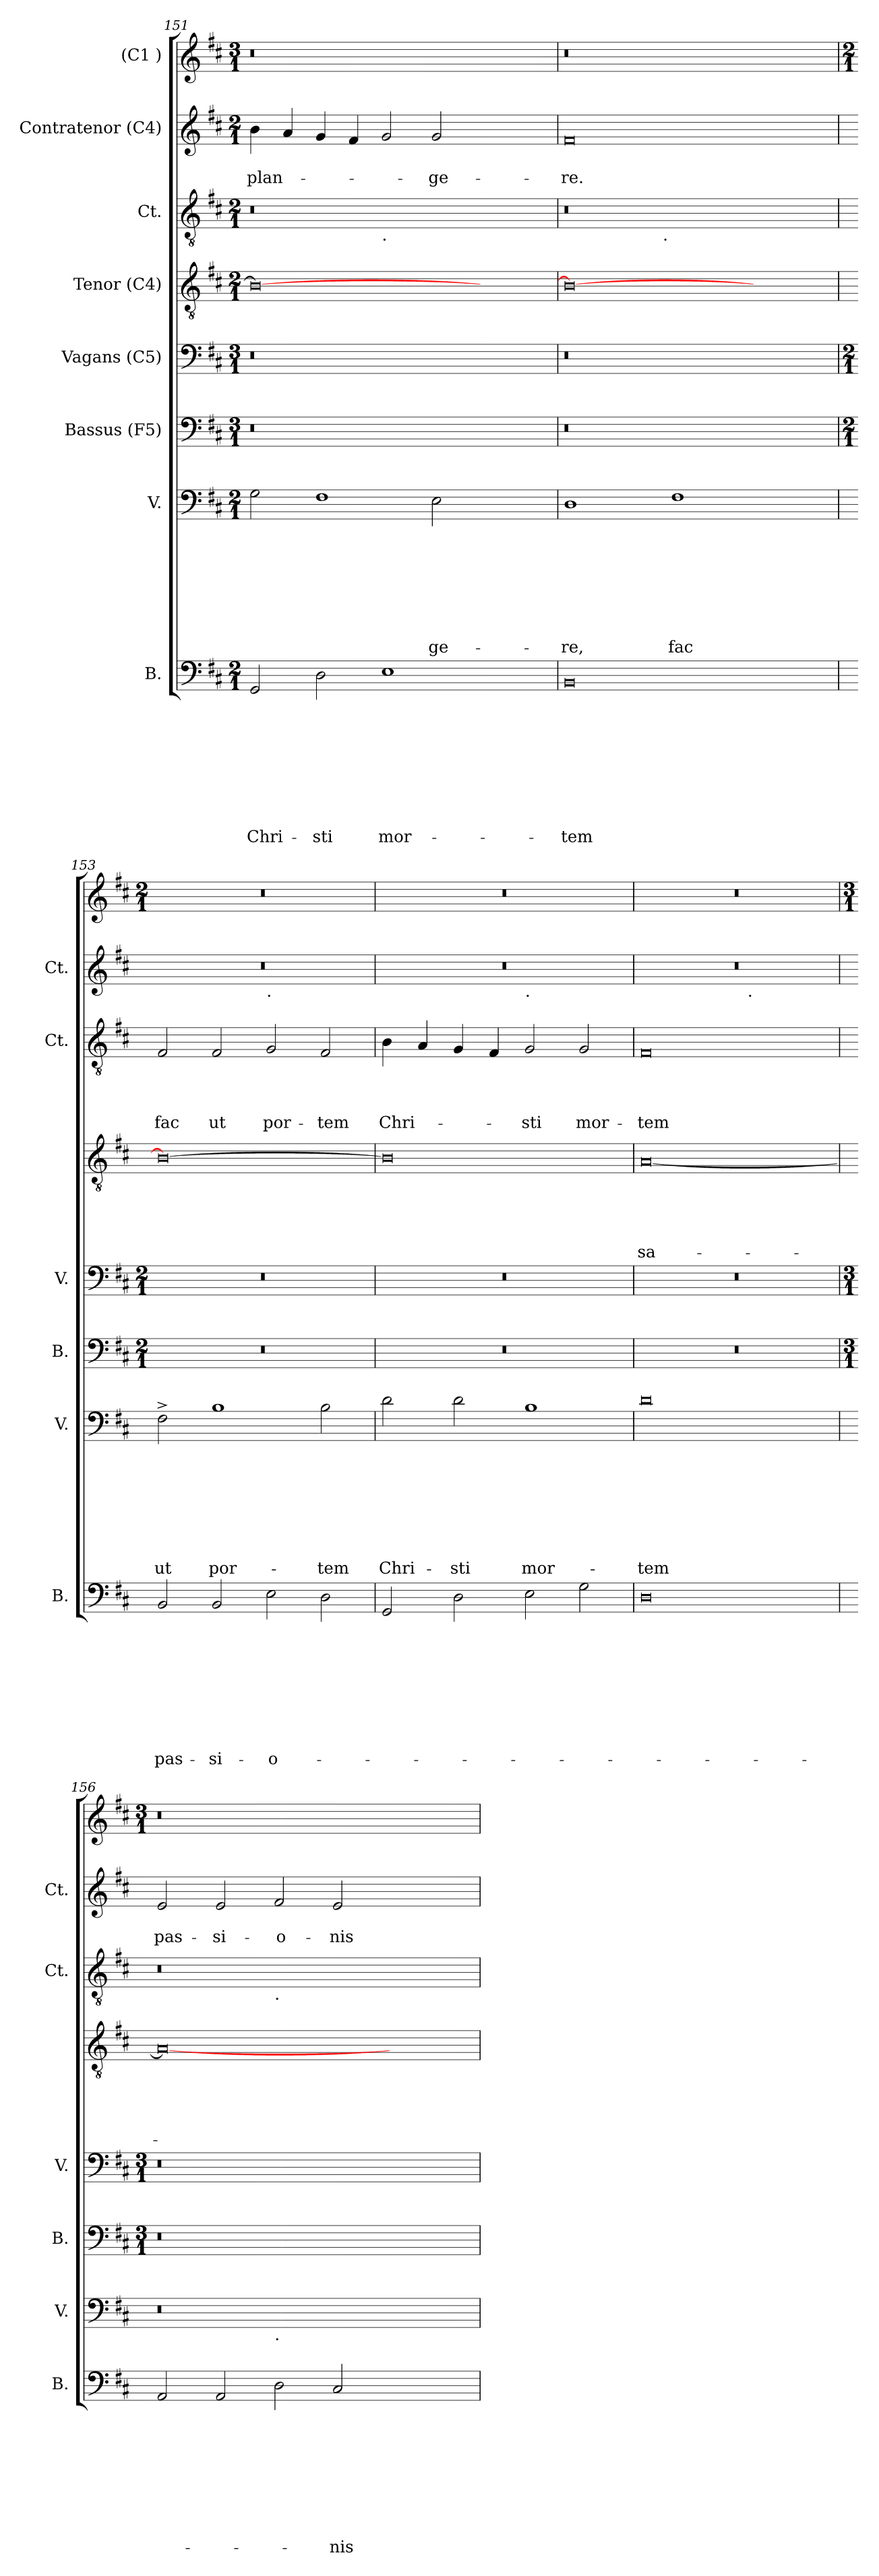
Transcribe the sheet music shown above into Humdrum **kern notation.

**kern	**text	**text	**text	**text	**text	**text	**text	**text	**text	**kern	**text	**text	**text	**text	**text	**text	**text	**text	**kern	**kern	**kern	**text	**text	**text	**text	**text	**kern	**text	**text	**text	**text	**kern	**text	**text	**kern
*part8	*part8	*part8	*part8	*part8	*part8	*part8	*part8	*part8	*part8	*part7	*part7	*part7	*part7	*part7	*part7	*part7	*part7	*part7	*part6	*part5	*part4	*part4	*part4	*part4	*part4	*part4	*part3	*part3	*part3	*part3	*part3	*part2	*part2	*part2	*part1
*staff8	*staff8	*staff8	*staff8	*staff8	*staff8	*staff8	*staff8	*staff8	*staff8	*staff7	*staff7	*staff7	*staff7	*staff7	*staff7	*staff7	*staff7	*staff7	*staff6	*staff5	*staff4	*staff4	*staff4	*staff4	*staff4	*staff4	*staff3	*staff3	*staff3	*staff3	*staff3	*staff2	*staff2	*staff2	*staff1
*I"B.	*	*	*	*	*	*	*	*	*	*I"V.	*	*	*	*	*	*	*	*	*I"Bassus (F5)	*I"Vagans (C5)	*I"Tenor (C4)	*	*	*	*	*	*I"Ct.	*	*	*	*	*I"Contratenor (C4)	*	*	*I"(C1 )
*I'B.	*	*	*	*	*	*	*	*	*	*I'V.	*	*	*	*	*	*	*	*	*I'B.	*I'V.	*	*	*	*	*	*	*I'Ct.	*	*	*	*	*I'Ct.	*	*	*
!!LO:PB:g=z
*clefF4	*	*	*	*	*	*	*	*	*	*clefF4	*	*	*	*	*	*	*	*	*clefF4	*clefF4	*clefGv2	*	*	*	*	*	*clefGv2	*	*	*	*	*clefG2	*	*	*clefG2
*k[f#c#]	*	*	*	*	*	*	*	*	*	*k[f#c#]	*	*	*	*	*	*	*	*	*k[f#c#]	*k[f#c#]	*k[f#c#]	*	*	*	*	*	*k[f#c#]	*	*	*	*	*k[f#c#]	*	*	*k[f#c#]
*D:	*	*	*	*	*	*	*	*	*	*D:	*	*	*	*	*	*	*	*	*D:	*D:	*D:	*	*	*	*	*	*D:	*	*	*	*	*D:	*	*	*D:
*M2/1	*	*	*	*	*	*	*	*	*	*M2/1	*	*	*	*	*	*	*	*	*M3/1	*M3/1	*M2/1	*	*	*	*	*	*M2/1	*	*	*	*	*M2/1	*	*	*M3/1
=151	=151	=151	=151	=151	=151	=151	=151	=151	=151	=151	=151	=151	=151	=151	=151	=151	=151	=151	=151	=151	=151	=151	=151	=151	=151	=151	=151	=151	=151	=151	=151	=151	=151	=151	=151
!	!	!	!	!	!	!	!	!	!LO:LY:b	!	!	!	!	!	!	!	!	!	!	!	!	!	!	!	!	!	!	!	!	!	!	!	!	!LO:LY:b	!
*	*	*	*	*	*	*	*	*	*	*	*	*	*	*	*	*	*	*	*	*	*	*	*	*	*	*	*^	*	*	*	*	*	*	*	*
2GG/	.	.	.	.	.	.	.	.	Chri-	2G\	.	.	.	.	.	.	.	.	0.r	0.r	0B_	.	.	.	.	.	0r	1ryy	.	.	.	.	4b\	.	plan-	0.r
.	.	.	.	.	.	.	.	.	.	.	.	.	.	.	.	.	.	.	.	.	.	.	.	.	.	.	.	.	.	.	.	.	4a/	.	.	.
!	!	!	!	!	!	!	!	!	!LO:LY:b	!	!	!	!	!	!	!	!	!	!	!	!	!	!	!	!	!	!	!	!	!	!	!	!	!	!	!
2D\	.	.	.	.	.	.	.	.	-sti	1F#	.	.	.	.	.	.	.	.	.	.	.	.	.	.	.	.	.	.	.	.	.	.	4g/	.	.	.
.	.	.	.	.	.	.	.	.	.	.	.	.	.	.	.	.	.	.	.	.	.	.	.	.	.	.	.	.	.	.	.	.	4f#/	.	.	.
!	!	!	!	!	!	!	!	!	!	!	!	!	!	!	!	!	!	!	!	!	!	!	!	!	!	!	!	!LO:TX:b:t=.	!	!	!	!	!	!	!	!
!	!	!	!	!	!	!	!	!	!LO:LY:b	!	!	!	!	!	!	!	!	!	!	!	!	!	!	!	!	!	!	!	!	!	!	!	!	!	!	!
1E	.	.	.	.	.	.	.	.	mor-	.	.	.	.	.	.	.	.	.	.	.	.	.	.	.	.	.	.	0ryy	.	.	.	.	2g/	.	.	.
!	!	!	!	!	!	!	!	!	!	!	!	!	!	!	!	!	!	!LO:LY:b	!	!	!	!	!	!	!	!	!	!	!	!	!	!	!	!	!LO:LY:b	!
.	.	.	.	.	.	.	.	.	.	2E\	.	.	.	.	.	.	.	-ge-	.	.	.	.	.	.	.	.	.	.	.	.	.	.	2g/	.	-ge-	.
1ryy	.	.	.	.	.	.	.	.	.	1ryy	.	.	.	.	.	.	.	.	.	.	1ryy	.	.	.	.	.	1ryy	.	.	.	.	.	1ryy	.	.	.
=152	=152	=152	=152	=152	=152	=152	=152	=152	=152	=152	=152	=152	=152	=152	=152	=152	=152	=152	=152	=152	=152	=152	=152	=152	=152	=152	=152	=152	=152	=152	=152	=152	=152	=152	=152	=152
!	!	!	!	!	!	!	!	!	!LO:LY:b	!	!	!	!	!	!	!	!	!LO:LY:b	!	!	!	!	!	!	!	!	!	!	!	!	!	!	!	!	!LO:LY:b	!
0BB	.	.	.	.	.	.	.	.	-tem	1D	.	.	.	.	.	.	.	-re,	0.r	0.r	0B_	.	.	.	.	.	0r	2ryy	.	.	.	.	0f#	.	-re.	0.r
.	.	.	.	.	.	.	.	.	.	.	.	.	.	.	.	.	.	.	.	.	.	.	.	.	.	.	.	4...ryy	.	.	.	.	.	.	.	.
!	!	!	!	!	!	!	!	!	!	!	!	!	!	!	!	!	!	!	!	!	!	!	!	!	!	!	!	!LO:TX:b:t=.	!	!	!	!	!	!	!	!
.	.	.	.	.	.	.	.	.	.	.	.	.	.	.	.	.	.	.	.	.	.	.	.	.	.	.	.	1ryy	.	.	.	.	.	.	.	.
!	!	!	!	!	!	!	!	!	!	!	!	!	!	!	!	!	!	!LO:LY:b	!	!	!	!	!	!	!	!	!	!	!	!	!	!	!	!	!	!
.	.	.	.	.	.	.	.	.	.	1F#	.	.	.	.	.	.	.	fac	.	.	.	.	.	.	.	.	.	.	.	.	.	.	.	.	.	.
.	.	.	.	.	.	.	.	.	.	.	.	.	.	.	.	.	.	.	.	.	.	.	.	.	.	.	.	1ryy	.	.	.	.	.	.	.	.
1ryy	.	.	.	.	.	.	.	.	.	1ryy	.	.	.	.	.	.	.	.	.	.	1ryy	.	.	.	.	.	1ryy	.	.	.	.	.	1ryy	.	.	.
.	.	.	.	.	.	.	.	.	.	.	.	.	.	.	.	.	.	.	.	.	.	.	.	.	.	.	.	32ryy	.	.	.	.	.	.	.	.
*	*	*	*	*	*	*	*	*	*	*	*	*	*	*	*	*	*	*	*	*	*	*	*	*	*	*	*v	*v	*	*	*	*	*	*	*	*
=153	=153	=153	=153	=153	=153	=153	=153	=153	=153	=153	=153	=153	=153	=153	=153	=153	=153	=153	=153	=153	=153	=153	=153	=153	=153	=153	=153	=153	=153	=153	=153	=153	=153	=153	=153
*	*	*	*	*	*	*	*	*	*	*	*	*	*	*	*	*	*	*	*M2/1	*M2/1	*	*	*	*	*	*	*	*	*	*	*	*	*	*	*M2/1
*	*	*	*	*	*	*	*	*	*	*	*	*	*	*	*	*	*	*	*	*	*	*	*	*	*	*	*^	*	*	*	*	*	*	*	*
!	!	!	!	!	!	!	!	!	!LO:LY:b	!	!	!	!	!	!	!	!	!LO:LY:b	!	!	!	!	!	!	!	!	!	!	!	!	!	!LO:LY:b	!	!	!	!
*	*	*	*	*	*	*	*	*	*	*	*	*	*	*	*	*	*	*	*	*	*	*	*	*	*	*	*v	*v	*	*	*	*	*^	*	*	*
2BB/	.	.	.	.	.	.	.	.	pas-	2F#^>\	.	.	.	.	.	.	.	ut	0r	0r	0B_	.	.	.	.	.	2F#/	.	.	.	fac	0r	1ryy	.	.	0r
!	!	!	!	!	!	!	!	!	!LO:LY:b	!	!	!	!	!	!	!	!	!LO:LY:b	!	!	!	!	!	!	!	!	!	!	!	!	!LO:LY:b	!	!	!	!	!
2BB/	.	.	.	.	.	.	.	.	-si-	1B	.	.	.	.	.	.	.	por-	.	.	.	.	.	.	.	.	2F#/	.	.	.	ut	.	.	.	.	.
!	!	!	!	!	!	!	!	!	!	!	!	!	!	!	!	!	!	!	!	!	!	!	!	!	!	!	!	!	!	!	!	!	!LO:TX:b:t=.	!	!	!
!	!	!	!	!	!	!	!	!	!LO:LY:b	!	!	!	!	!	!	!	!	!	!	!	!	!	!	!	!	!	!	!	!	!	!LO:LY:b	!	!	!	!	!
2E\	.	.	.	.	.	.	.	.	-o-	.	.	.	.	.	.	.	.	.	.	.	.	.	.	.	.	.	2G/	.	.	.	por-	.	1ryy	.	.	.
!	!	!	!	!	!	!	!	!	!	!	!	!	!	!	!	!	!	!LO:LY:b	!	!	!	!	!	!	!	!	!	!	!	!	!LO:LY:b	!	!	!	!	!
2D\	.	.	.	.	.	.	.	.	.	2B\	.	.	.	.	.	.	.	-tem	.	.	.	.	.	.	.	.	2F#/	.	.	.	-tem	.	.	.	.	.
=154	=154	=154	=154	=154	=154	=154	=154	=154	=154	=154	=154	=154	=154	=154	=154	=154	=154	=154	=154	=154	=154	=154	=154	=154	=154	=154	=154	=154	=154	=154	=154	=154	=154	=154	=154	=154
!	!	!	!	!	!	!	!	!	!	!	!	!	!	!	!	!	!	!LO:LY:b	!	!	!	!	!	!	!	!	!	!	!	!	!LO:LY:b	!	!	!	!	!
2GG/	.	.	.	.	.	.	.	.	.	2d\	.	.	.	.	.	.	.	Chri-	0r	0r	0B]	.	.	.	.	.	4B\	.	.	.	Chri-	0r	1ryy	.	.	0r
.	.	.	.	.	.	.	.	.	.	.	.	.	.	.	.	.	.	.	.	.	.	.	.	.	.	.	4A/	.	.	.	.	.	.	.	.	.
!	!	!	!	!	!	!	!	!	!	!	!	!	!	!	!	!	!	!LO:LY:b	!	!	!	!	!	!	!	!	!	!	!	!	!	!	!	!	!	!
2D\	.	.	.	.	.	.	.	.	.	2d\	.	.	.	.	.	.	.	-sti	.	.	.	.	.	.	.	.	4G/	.	.	.	.	.	.	.	.	.
.	.	.	.	.	.	.	.	.	.	.	.	.	.	.	.	.	.	.	.	.	.	.	.	.	.	.	4F#/	.	.	.	.	.	.	.	.	.
!	!	!	!	!	!	!	!	!	!	!	!	!	!	!	!	!	!	!	!	!	!	!	!	!	!	!	!	!	!	!	!	!	!LO:TX:b:t=.	!	!	!
!	!	!	!	!	!	!	!	!	!	!	!	!	!	!	!	!	!	!LO:LY:b	!	!	!	!	!	!	!	!	!	!	!	!	!LO:LY:b	!	!	!	!	!
2E\	.	.	.	.	.	.	.	.	.	1B	.	.	.	.	.	.	.	mor-	.	.	.	.	.	.	.	.	2G/	.	.	.	-sti	.	1ryy	.	.	.
!	!	!	!	!	!	!	!	!	!	!	!	!	!	!	!	!	!	!	!	!	!	!	!	!	!	!	!	!	!	!	!LO:LY:b	!	!	!	!	!
2G\	.	.	.	.	.	.	.	.	.	.	.	.	.	.	.	.	.	.	.	.	.	.	.	.	.	.	2G/	.	.	.	mor-	.	.	.	.	.
=155	=155	=155	=155	=155	=155	=155	=155	=155	=155	=155	=155	=155	=155	=155	=155	=155	=155	=155	=155	=155	=155	=155	=155	=155	=155	=155	=155	=155	=155	=155	=155	=155	=155	=155	=155	=155
!	!	!	!	!	!	!	!	!	!	!	!	!	!	!	!	!	!	!LO:LY:b	!	!	!	!	!	!	!	!LO:LY:b	!	!	!	!	!LO:LY:b	!	!	!	!	!
0D	.	.	.	.	.	.	.	.	.	0d	.	.	.	.	.	.	.	-tem	0r	0r	[<0A	.	.	.	.	-sa-	0F#	.	.	.	-tem	0r	2ryy	.	.	0r
.	.	.	.	.	.	.	.	.	.	.	.	.	.	.	.	.	.	.	.	.	.	.	.	.	.	.	.	.	.	.	.	.	4...ryy	.	.	.
!	!	!	!	!	!	!	!	!	!	!	!	!	!	!	!	!	!	!	!	!	!	!	!	!	!	!	!	!	!	!	!	!	!LO:TX:b:t=.	!	!	!
.	.	.	.	.	.	.	.	.	.	.	.	.	.	.	.	.	.	.	.	.	.	.	.	.	.	.	.	.	.	.	.	.	1ryy	.	.	.
.	.	.	.	.	.	.	.	.	.	.	.	.	.	.	.	.	.	.	.	.	.	.	.	.	.	.	.	.	.	.	.	.	32ryy	.	.	.
*	*	*	*	*	*	*	*	*	*	*	*	*	*	*	*	*	*	*	*	*	*	*	*	*	*	*	*	*	*	*	*	*v	*v	*	*	*
!!LO:LB:g=z
=156	=156	=156	=156	=156	=156	=156	=156	=156	=156	=156	=156	=156	=156	=156	=156	=156	=156	=156	=156	=156	=156	=156	=156	=156	=156	=156	=156	=156	=156	=156	=156	=156	=156	=156	=156
*	*	*	*	*	*	*	*	*	*	*	*	*	*	*	*	*	*	*	*M3/1	*M3/1	*	*	*	*	*	*	*	*	*	*	*	*	*	*	*M3/1
*	*	*	*	*	*	*	*	*	*	*	*	*	*	*	*	*	*	*	*	*	*	*	*	*	*	*	*	*	*	*	*	*^	*	*	*
!	!	!	!	!	!	!	!	!	!	!	!	!	!	!	!	!	!	!	!	!	!	!	!	!	!	!	!	!	!	!	!	!	!	!	!LO:LY:b	!
*	*	*	*	*	*	*	*	*	*	*^	*	*	*	*	*	*	*	*	*	*	*	*	*	*	*	*	*^	*	*	*	*	*v	*v	*	*	*
2AA/	.	.	.	.	.	.	.	.	.	0r	1ryy	.	.	.	.	.	.	.	.	0.r	0.r	0A_	.	.	.	.	.	0r	1ryy	.	.	.	.	2e/	.	pas-	0.r
!	!	!	!	!	!	!	!	!	!	!	!	!	!	!	!	!	!	!	!	!	!	!	!	!	!	!	!	!	!	!	!	!	!	!	!	!LO:LY:b	!
2AA/	.	.	.	.	.	.	.	.	.	.	.	.	.	.	.	.	.	.	.	.	.	.	.	.	.	.	.	.	.	.	.	.	.	2e/	.	-si-	.
!	!	!	!	!	!	!	!	!	!	!	!	!	!	!	!	!	!	!	!	!	!	!	!	!	!	!	!	!	!LO:TX:b:t=.	!	!	!	!	!	!	!	!
!	!	!	!	!	!	!	!	!	!	!	!LO:TX:b:t=.	!	!	!	!	!	!	!	!	!	!	!	!	!	!	!	!	!	!	!	!	!	!	!	!	!	!
!	!	!	!	!	!	!	!	!	!	!	!	!	!	!	!	!	!	!	!	!	!	!	!	!	!	!	!	!	!	!	!	!	!	!	!	!LO:LY:b	!
2D\	.	.	.	.	.	.	.	.	.	.	0ryy	.	.	.	.	.	.	.	.	.	.	.	.	.	.	.	.	.	0ryy	.	.	.	.	2f#/	.	-o-	.
!	!	!	!	!	!	!	!	!	!LO:LY:b	!	!	!	!	!	!	!	!	!	!	!	!	!	!	!	!	!	!	!	!	!	!	!	!	!	!	!LO:LY:b	!
2C#/	.	.	.	.	.	.	.	.	-nis	.	.	.	.	.	.	.	.	.	.	.	.	.	.	.	.	.	.	.	.	.	.	.	.	2e/	.	-nis	.
1ryy	.	.	.	.	.	.	.	.	.	1ryy	.	.	.	.	.	.	.	.	.	.	.	1ryy	.	.	.	.	.	1ryy	.	.	.	.	.	1ryy	.	.	.
*	*	*	*	*	*	*	*	*	*	*v	*v	*	*	*	*	*	*	*	*	*	*	*	*	*	*	*	*	*v	*v	*	*	*	*	*	*	*	*
=	=	=	=	=	=	=	=	=	=	=	=	=	=	=	=	=	=	=	=	=	=	=	=	=	=	=	=	=	=	=	=	=	=	=	=
*-	*-	*-	*-	*-	*-	*-	*-	*-	*-	*-	*-	*-	*-	*-	*-	*-	*-	*-	*-	*-	*-	*-	*-	*-	*-	*-	*-	*-	*-	*-	*-	*-	*-	*-	*-
